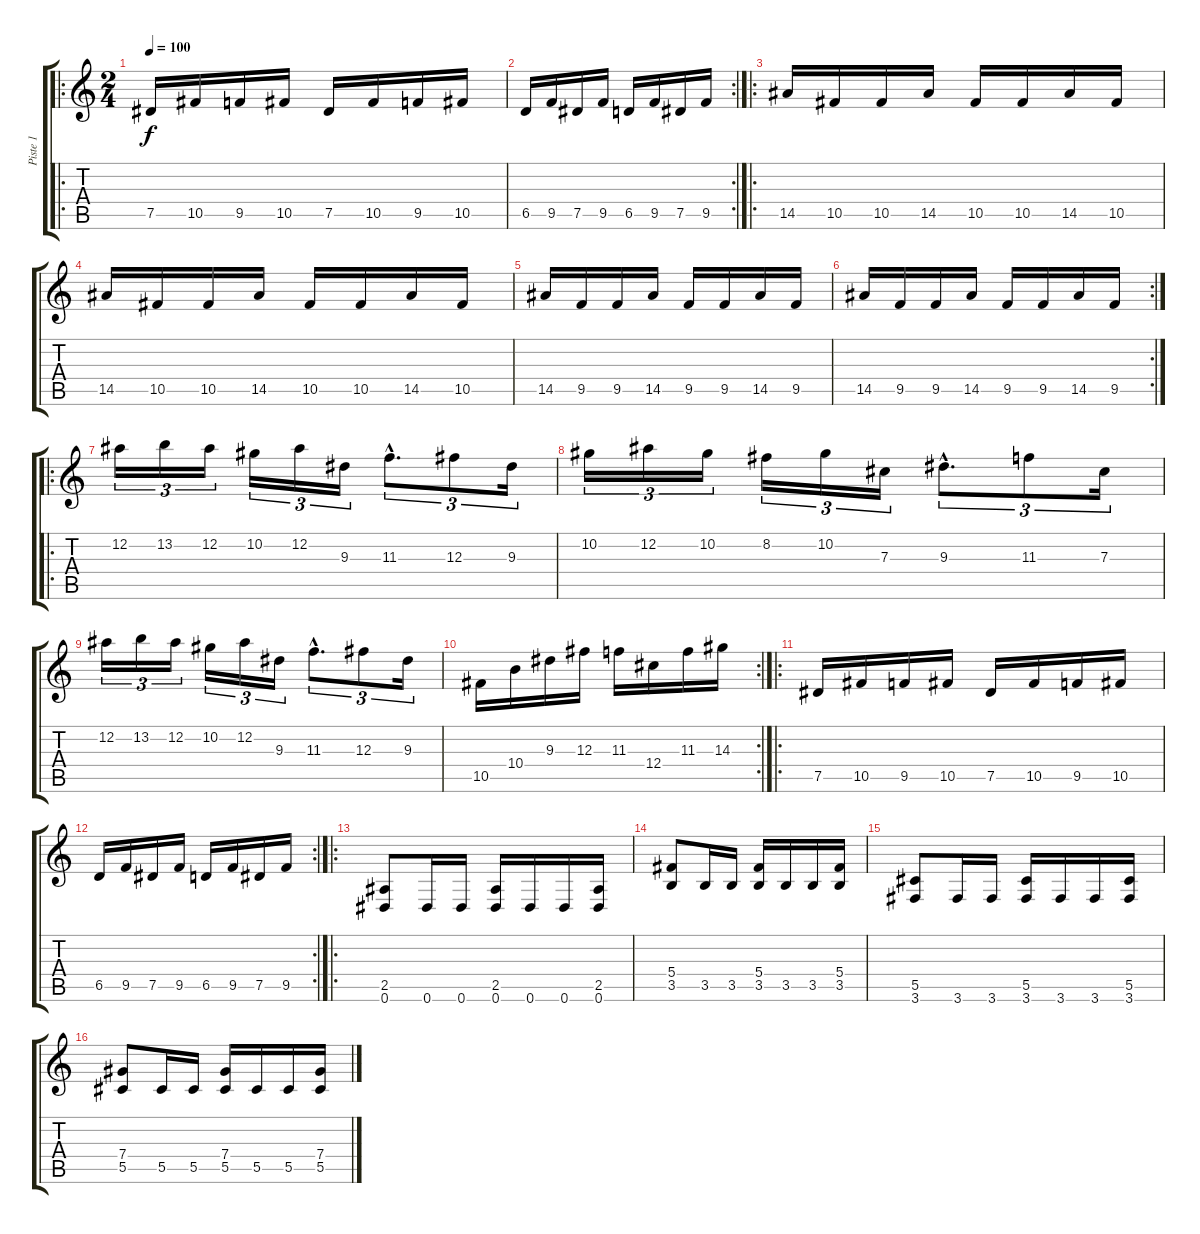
\track ("Piste 1" "Piste 1") {instrument distortionguitar}
\staff {score tabs}
\tuning (Eb4 Bb3 Gb3 Db3 Ab2 Eb2) {hide}
\ro
\ts (2 4)
\tempo 100
\clef g2
\ks c
7.5.16{dy f} 10.5.16 9.5.16 10.5.16 7.5.16 10.5.16 9.5.16 10.5.16 |
\rc 2
6.5.16 9.5.16 7.5.16 9.5.16 6.5.16 9.5.16 7.5.16 9.5.16 |
\ro
14.5.16 10.5.16 10.5.16 14.5.16 10.5.16 10.5.16 14.5.16 10.5.16 |
14.5.16 10.5.16 10.5.16 14.5.16 10.5.16 10.5.16 14.5.16 10.5.16 |
14.5.16 9.5.16 9.5.16 14.5.16 9.5.16 9.5.16 14.5.16 9.5.16 |
\rc 2
14.5.16 9.5.16 9.5.16 14.5.16 9.5.16 9.5.16 14.5.16 9.5.16 |
\ro
12.2.16{tu (3 2)} 13.2.16{tu (3 2)} 12.2.16{tu (3 2)} 10.2.16{tu (3 2)} 12.2.16{tu (3 2)} 9.3.16{tu (3 2)} 11.3{hac}.8{d tu (3 2)} 12.3.8{tu (3 2)} 9.3.16{tu (3 2)} |
10.2.16{tu (3 2)} 12.2.16{tu (3 2)} 10.2.16{tu (3 2)} 8.2.16{tu (3 2)} 10.2.16{tu (3 2)} 7.3.16{tu (3 2)} 9.3{hac}.8{d tu (3 2)} 11.3.8{tu (3 2)} 7.3.16{tu (3 2)} |
12.2.16{tu (3 2)} 13.2.16{tu (3 2)} 12.2.16{tu (3 2)} 10.2.16{tu (3 2)} 12.2.16{tu (3 2)} 9.3.16{tu (3 2)} 11.3{hac}.8{d tu (3 2)} 12.3.8{tu (3 2)} 9.3.16{tu (3 2)} |
\rc 2
10.5.16 10.4.16 9.3.16 12.3.16 11.3.16 12.4.16 11.3.16 14.3.16 |
\ro
7.5.16 10.5.16 9.5.16 10.5.16 7.5.16 10.5.16 9.5.16 10.5.16 |
\rc 2
6.5.16 9.5.16 7.5.16 9.5.16 6.5.16 9.5.16 7.5.16 9.5.16 |
\ro
(2.5 0.6).8 0.6.16 0.6.16 (2.5 0.6).16 0.6.16 0.6.16 (2.5 0.6).16 |
(5.4 3.5).8 3.5.16 3.5.16 (5.4 3.5).16 3.5.16 3.5.16 (5.4 3.5).16 |
(5.5 3.6).8 3.6.16 3.6.16 (5.5 3.6).16 3.6.16 3.6.16 (5.5 3.6).16 |
(7.4 5.5).8 5.5.16 5.5.16 (7.4 5.5).16 5.5.16 5.5.16 (7.4 5.5).16
